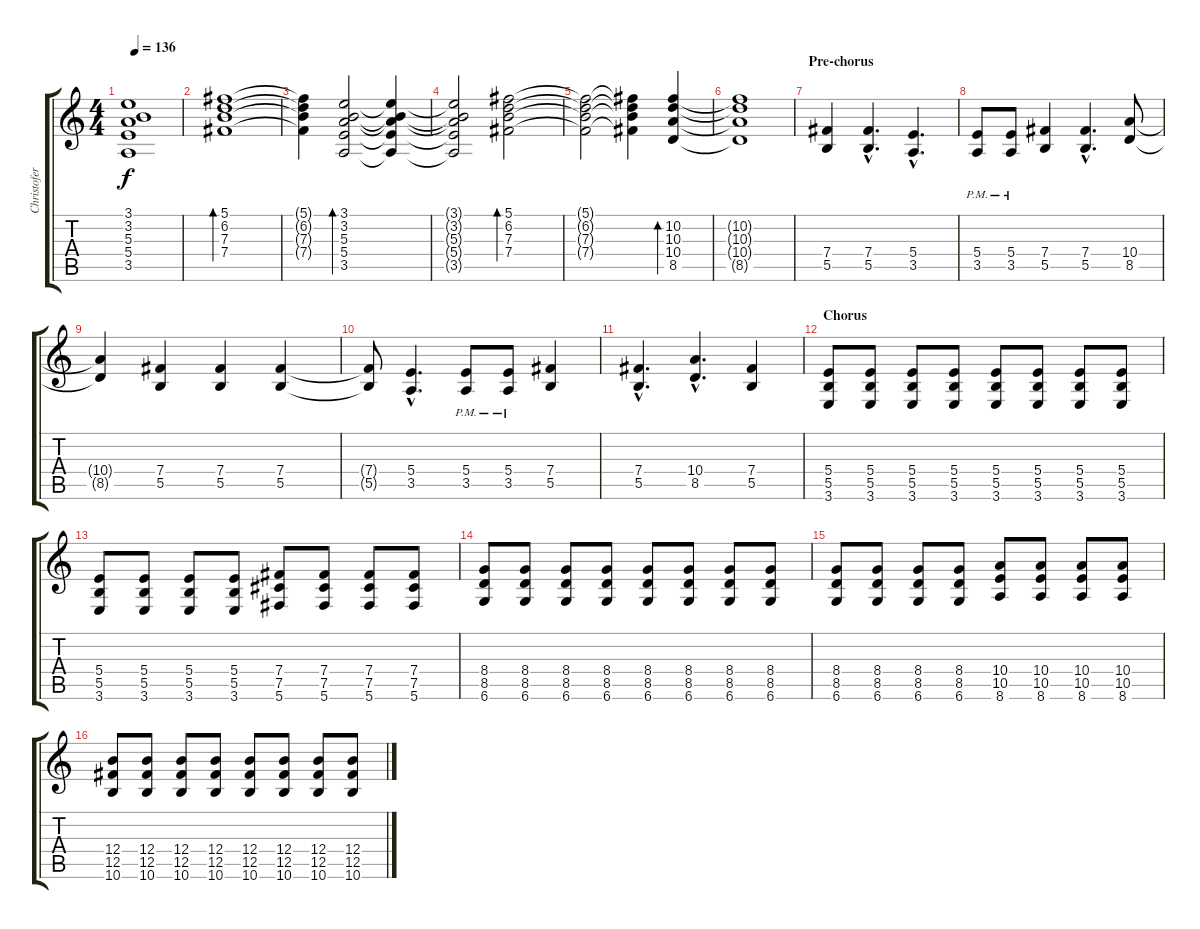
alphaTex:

\track ("Christofer Johnsson" "Christofer") {instrument overdrivenguitar}
\staff {score tabs}
\tuning (Db4 Ab3 E3 B2 Gb2 Db2) {hide}
\ts (4 4)
\tempo 136
\clef g2
\ks c
(3.1{t} 3.2{t} 5.3{t} 5.4{t} 3.5{t}).1{dy f} |
(5.1 6.2 7.3 7.4).1{bd 60} |
(5.1{t} 6.2{t} 7.3{t} 7.4{t}).4 (3.1 3.2 5.3 5.4 3.5).2{bd 30} (3.1{t} 3.2{t} 5.3{t} 5.4{t} 3.5{t}).4 |
(3.1{t} 3.2{t} 5.3{t} 5.4{t} 3.5{t}).2 (5.1 6.2 7.3 7.4).2{bd 60} |
(5.1{t} 6.2{t} 7.3{t} 7.4{t}).2 (5.1{t} 6.2{t} 7.3{t} 7.4{t}).4 (10.2 10.3 10.4 8.5).4{bd 30} |
(10.2{t} 10.3{t} 10.4{t} 8.5{t}).1 |
\section ("" "Pre-chorus")
(7.4 5.5).4{instrument overdrivenguitar} (7.4{hac} 5.5{hac}).4{d} (5.4{hac} 3.5{hac}).4{d} |
(5.4{pm} 3.5{pm}).8 (5.4{pm} 3.5{pm}).8 (7.4 5.5).4 (7.4{hac} 5.5{hac}).4{d} (10.4 8.5).8 |
(10.4{t} 8.5{t}).4 (7.4 5.5).4 (7.4 5.5).4 (7.4 5.5).4 |
(7.4{t} 5.5{t}).8 (5.4{hac} 3.5{hac}).4{d} (5.4{pm} 3.5{pm}).8 (5.4{pm} 3.5{pm}).8 (7.4 5.5).4 |
(7.4{hac} 5.5{hac}).4{d} (10.4{hac} 8.5{hac}).4{d} (7.4 5.5).4 |
\section ("" "Chorus")
(5.4 5.5 3.6).8 (5.4 5.5 3.6).8 (5.4 5.5 3.6).8 (5.4 5.5 3.6).8 (5.4 5.5 3.6).8 (5.4 5.5 3.6).8 (5.4 5.5 3.6).8 (5.4 5.5 3.6).8 |
(5.4 5.5 3.6).8 (5.4 5.5 3.6).8 (5.4 5.5 3.6).8 (5.4 5.5 3.6).8 (7.4 7.5 5.6).8 (7.4 7.5 5.6).8 (7.4 7.5 5.6).8 (7.4 7.5 5.6).8 |
(8.4 8.5 6.6).8 (8.4 8.5 6.6).8 (8.4 8.5 6.6).8 (8.4 8.5 6.6).8 (8.4 8.5 6.6).8 (8.4 8.5 6.6).8 (8.4 8.5 6.6).8 (8.4 8.5 6.6).8 |
(8.4 8.5 6.6).8 (8.4 8.5 6.6).8 (8.4 8.5 6.6).8 (8.4 8.5 6.6).8 (10.4 10.5 8.6).8 (10.4 10.5 8.6).8 (10.4 10.5 8.6).8 (10.4 10.5 8.6).8 |
(12.4 12.5 10.6).8 (12.4 12.5 10.6).8 (12.4 12.5 10.6).8 (12.4 12.5 10.6).8 (12.4 12.5 10.6).8 (12.4 12.5 10.6).8 (12.4 12.5 10.6).8 (12.4 12.5 10.6).8
